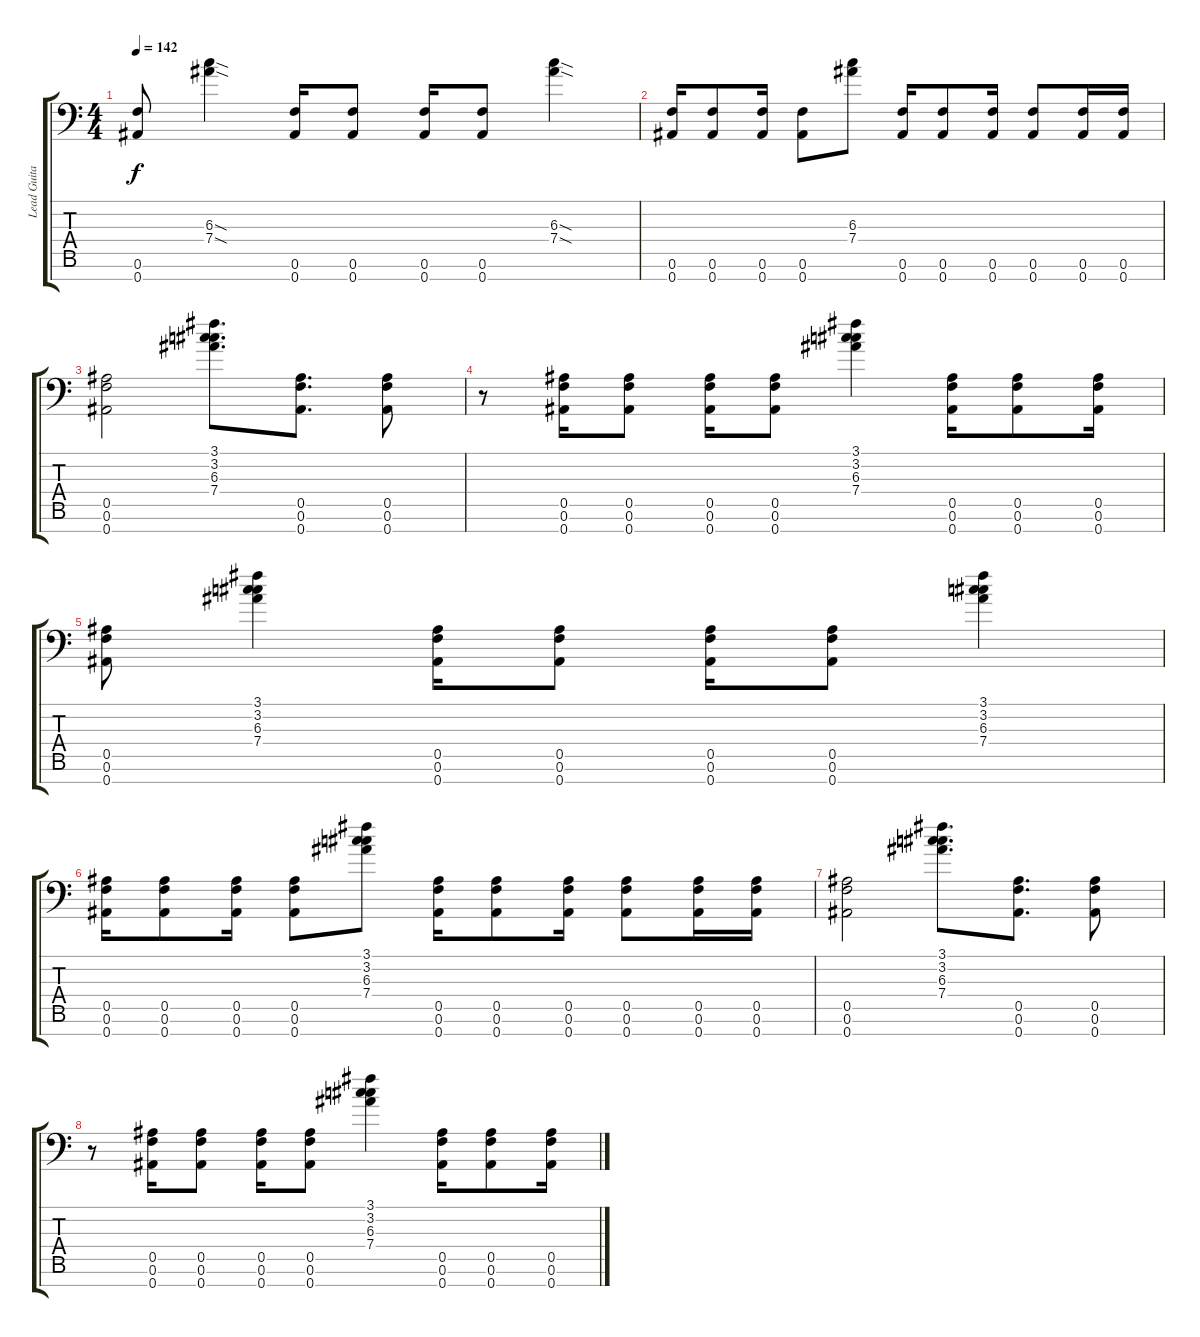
\track ("Lead Guitar" "Lead Guita") {instrument overdrivenguitar}
\staff {score tabs}
\tuning (Eb4 Bb3 Gb3 Eb3 Bb2 F2 Bb1) {hide}
\ts (4 4)
\tempo 142
\clef f4
\ks c
(0.6 0.7).8{dy f} (6.3{sod} 7.4{sod}).4 (0.6 0.7).16 (0.6 0.7).8 (0.6 0.7).16 (0.6 0.7).8 (6.3{sod} 7.4{sod}).4 |
(0.6 0.7).16 (0.6 0.7).8 (0.6 0.7).16 (0.6 0.7).8 (6.3 7.4).8 (0.6 0.7).16 (0.6 0.7).8 (0.6 0.7).16 (0.6 0.7).8 (0.6 0.7).16 (0.6 0.7).16 |
(0.5 0.6 0.7).2 (3.1 3.2 6.3 7.4).8{d} (0.5 0.6 0.7).8{d} (0.5 0.6 0.7).8 |
r.8 (0.5 0.6 0.7).16 (0.5 0.6 0.7).8 (0.5 0.6 0.7).16 (0.5 0.6 0.7).8 (3.1 3.2 6.3 7.4).4 (0.5 0.6 0.7).16 (0.5 0.6 0.7).8 (0.5 0.6 0.7).16 |
(0.5 0.6 0.7).8 (3.1 3.2 6.3 7.4).4 (0.5 0.6 0.7).16 (0.5 0.6 0.7).8 (0.5 0.6 0.7).16 (0.5 0.6 0.7).8 (3.1 3.2 6.3 7.4).4 |
(0.5 0.6 0.7).16 (0.5 0.6 0.7).8 (0.5 0.6 0.7).16 (0.5 0.6 0.7).8 (3.1 3.2 6.3 7.4).8 (0.5 0.6 0.7).16 (0.5 0.6 0.7).8 (0.5 0.6 0.7).16 (0.5 0.6 0.7).8 (0.5 0.6 0.7).16 (0.5 0.6 0.7).16 |
(0.5 0.6 0.7).2 (3.1 3.2 6.3 7.4).8{d} (0.5 0.6 0.7).8{d} (0.5 0.6 0.7).8 |
r.8 (0.5 0.6 0.7).16 (0.5 0.6 0.7).8 (0.5 0.6 0.7).16 (0.5 0.6 0.7).8 (3.1 3.2 6.3 7.4).4 (0.5 0.6 0.7).16 (0.5 0.6 0.7).8 (0.5 0.6 0.7).16
